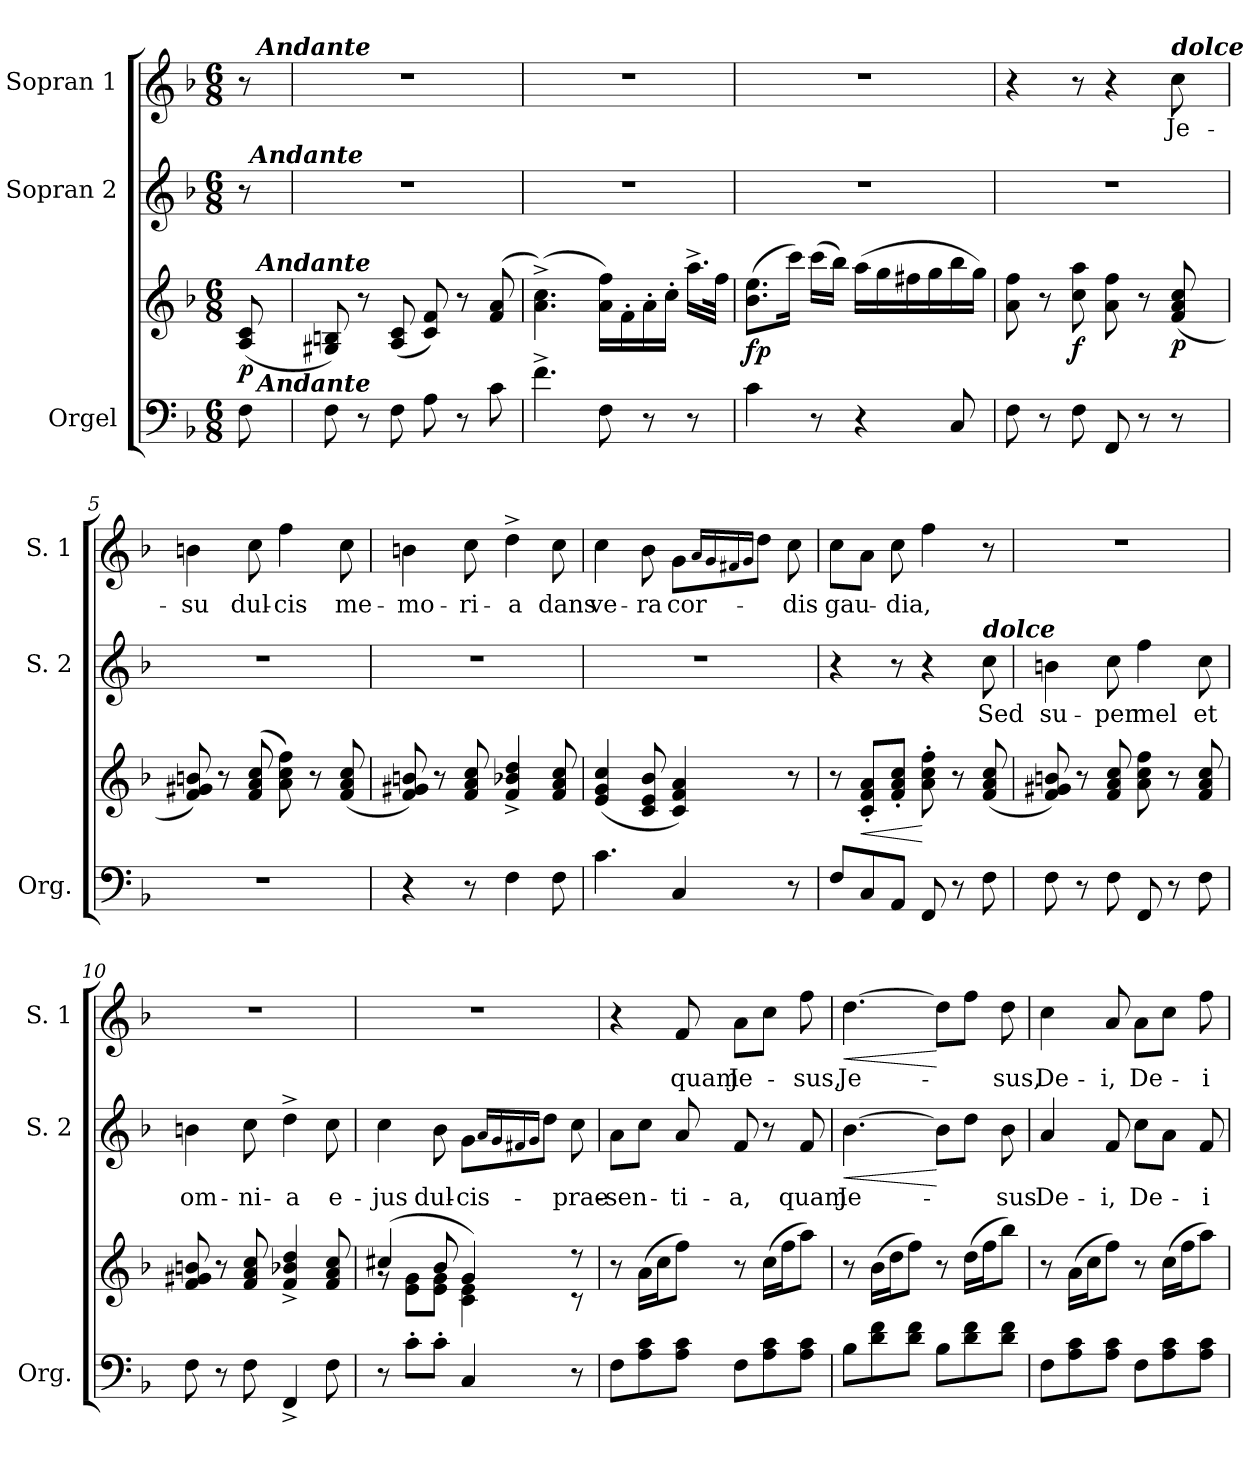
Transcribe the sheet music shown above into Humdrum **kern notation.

**kern	**kern	**dynam	**kern	**text	**dynam	**kern	**text	**dynam
*part3	*part3	*part3	*part2	*part2	*part2	*part1	*part1	*part1
*staff4	*staff3	*staff3/4	*staff2	*staff2	*staff2	*staff1	*staff1	*staff1
*I"Orgel	*	*	*I"Sopran 2	*	*	*I"Sopran 1	*	*
*I'Org.	*	*	*I'S. 2	*	*	*I'S. 1	*	*
*clefF4	*clefG2	*	*clefG2	*	*	*clefG2	*	*
*k[b-]	*k[b-]	*	*k[b-]	*	*	*k[b-]	*	*
*F:	*F:	*	*F:	*	*	*F:	*	*
*M6/8	*M6/8	*	*M6/8	*	*	*M6/8	*	*
=	=	=	=	=	=	=	=	=
!	!	!LO:DY:b	!	!	!	!	!	!
*^	*^	*	*^	*	*	*^	*	*
8F\	32ryy	(<8A/ 8c/	32ryy	p	8r	48ryy	.	.	8r	32ryy	.	.
!	!	!	!	!	!	!LO:TX:a:Bi:t=Andante	!	!	!	!	!	!
.	.	.	.	.	.	12ryy	.	.	.	.	.	.
!	!	!	!	!	!	!	!	!	!	!LO:TX:a:Bi:t=Andante	!	!
!	!	!	!LO:TX:a:Bi:t=Andante	!	!	!	!	!	!	!	!	!
!	!LO:TX:a:Bi:t=Andante	!	!	!	!	!	!	!	!	!	!	!
.	16.ryy	.	16.ryy	.	.	.	.	.	.	16.ryy	.	.
.	.	.	.	.	.	48ryy	.	.	.	.	.	.
*v	*v	*	*	*	*v	*v	*	*	*v	*v	*	*
*	*v	*v	*	*	*	*	*	*	*
=1	=1	=1	=1	=1	=1	=1	=1	=1
8F\	8G#X/ 8Bn/)	.	2.r	.	.	2.r	.	.
8r	8r	.	.	.	.	.	.	.
8F\	(<8A/ 8c/	.	.	.	.	.	.	.
8A\	8c/ 8f/)	.	.	.	.	.	.	.
8r	8r	.	.	.	.	.	.	.
8c\	(<8f/ 8a/	.	.	.	.	.	.	.
=2	=2	=2	=2	=2	=2	=2	=2	=2
4.f^>\	(>4.a\^> 4.cc\^>)	.	2.r	.	.	2.r	.	.
8F\	16a\ 16ff\LL)	.	.	.	.	.	.	.
.	16f'>\	.	.	.	.	.	.	.
8r	16a'>\	.	.	.	.	.	.	.
.	16cc'>\JJ	.	.	.	.	.	.	.
8r	16.aa^>\LL	.	.	.	.	.	.	.
.	32ff\JJk	.	.	.	.	.	.	.
=3	=3	=3	=3	=3	=3	=3	=3	=3
!	!	!LO:DY:b	!	!	!	!	!	!
4c\	(>8.b-\ 8.ee\L	fp	2.r	.	.	2.r	.	.
.	16ccc\Jk)	.	.	.	.	.	.	.
8r	(>16ccc\LL	.	.	.	.	.	.	.
.	16bb-\JJ)	.	.	.	.	.	.	.
4r	(>16aa\LL	.	.	.	.	.	.	.
.	16gg\	.	.	.	.	.	.	.
.	16ff#X\	.	.	.	.	.	.	.
.	16gg\	.	.	.	.	.	.	.
8C/	16bb-\	.	.	.	.	.	.	.
.	16gg\JJ)	.	.	.	.	.	.	.
=4	=4	=4	=4	=4	=4	=4	=4	=4
8F\	8a\ 8ff\	.	2.r	.	.	4r	.	.
8r	8r	.	.	.	.	.	.	.
!	!	!LO:DY:b	!	!	!	!	!	!
8F\	8cc\ 8aa\	f	.	.	.	8r	.	.
8FF/	8a\ 8ff\	.	.	.	.	4r	.	.
8r	8r	.	.	.	.	.	.	.
!	!	!	!	!	!	!LO:TX:a:Bi:t=dolce	!	!
!	!	!LO:DY:b	!	!	!	!	!LO:LY:b	!
8r	(<8f/ 8a/ 8cc/	p	.	.	.	8cc\	Je-	.
=5	=5	=5	=5	=5	=5	=5	=5	=5
!	!	!	!	!	!	!	!LO:LY:b	!
2.r	8f/ 8g#X/ 8bn/)	.	2.r	.	.	4bn\	-su	.
.	8r	.	.	.	.	.	.	.
!	!	!	!	!	!	!	!LO:LY:b	!
.	(8f/ 8a/ 8cc/	.	.	.	.	8cc\	dul-	.
!	!	!	!	!	!	!	!LO:LY:b	!
.	8a\ 8cc\ 8ff\)	.	.	.	.	4ff\	-cis	.
.	8r	.	.	.	.	.	.	.
!	!	!	!	!	!	!	!LO:LY:b	!
.	(<8f/ 8a/ 8cc/	.	.	.	.	8cc\	me-	.
!!LO:LB:g=z
=6	=6	=6	=6	=6	=6	=6	=6	=6
!	!	!	!	!	!	!	!LO:LY:b	!
4r	8f/ 8g#X/ 8bn/)	.	2.r	.	.	4bn\	-mo-	.
.	8r	.	.	.	.	.	.	.
!	!	!	!	!	!	!	!LO:LY:b	!
8r	8f/ 8a/ 8cc/	.	.	.	.	8cc\	-ri-	.
!	!	!	!	!	!	!	!LO:LY:b	!
4F\	4f/^< 4b-X/^< 4dd/^<	.	.	.	.	4dd^>\	-a	.
!	!	!	!	!	!	!	!LO:LY:b	!
8F\	8f/ 8a/ 8cc/	.	.	.	.	8cc\	dans	.
=7	=7	=7	=7	=7	=7	=7	=7	=7
!	!	!	!	!	!	!	!LO:LY:b	!
4.c\	(<4e/ 4g/ 4cc/	.	2.r	.	.	4cc\	ve-	.
!	!	!	!	!	!	!	!LO:LY:b	!
.	8c/ 8e/ 8b-/	.	.	.	.	8b-\	-ra	.
!	!	!	!	!	!	!	!LO:LY:b	!
4C/	4c/ 4f/ 4a/)	.	.	.	.	8g\L	cor-	.
.	.	.	.	.	.	16qa/LL	.	.
.	.	.	.	.	.	16qg/	.	.
.	.	.	.	.	.	16qf#X/	.	.
.	.	.	.	.	.	16qg/JJ	.	.
.	.	.	.	.	.	8dd\J	.	.
!	!	!	!	!	!	!	!LO:LY:b	!
8r	8r	.	.	.	.	8cc\	-dis	.
=8	=8	=8	=8	=8	=8	=8	=8	=8
!	!	!	!	!	!	!	!LO:LY:b	!
8F/L	8r	.	4r	.	.	8cc\L	gau-	.
!	!	!LO:HP:b	!	!	!	!	!	!
8C/	8c/'< 8f/'< 8a/'<L	<	.	.	.	8a\J	.	.
!	!	!	!	!	!	!	!LO:LY:b	!
8AA/J	8f/'< 8a/'< 8cc/'<J	.	8r	.	.	8cc\	-dia,	.
8FF/	8a\'> 8cc\'> 8ff\'>	[	4r	.	.	4ff\	.	.
8r	8r	.	.	.	.	.	.	.
!	!	!	!LO:TX:a:Bi:t=dolce	!	!	!	!	!
!	!	!	!	!LO:LY:b	!	!	!	!
8F\	(<8f/ 8a/ 8cc/	.	8cc\	Sed	.	8r	.	.
=9	=9	=9	=9	=9	=9	=9	=9	=9
!	!	!	!	!LO:LY:b	!	!	!	!
8F\	8f/ 8g#X/ 8bn/)	.	4bn\	su-	.	2.r	.	.
8r	8r	.	.	.	.	.	.	.
!	!	!	!	!LO:LY:b	!	!	!	!
8F\	8f/ 8a/ 8cc/	.	8cc\	-per	.	.	.	.
!	!	!	!	!LO:LY:b	!	!	!	!
8FF/	8a\ 8cc\ 8ff\	.	4ff\	mel	.	.	.	.
8r	8r	.	.	.	.	.	.	.
!	!	!	!	!LO:LY:b	!	!	!	!
8F\	8f/ 8a/ 8cc/	.	8cc\	et	.	.	.	.
=10	=10	=10	=10	=10	=10	=10	=10	=10
!	!	!	!	!LO:LY:b	!	!	!	!
8F\	8f/ 8g#X/ 8bn/	.	4bn\	om-	.	2.r	.	.
8r	8r	.	.	.	.	.	.	.
!	!	!	!	!LO:LY:b	!	!	!	!
8F\	8f/ 8a/ 8cc/	.	8cc\	-ni-	.	.	.	.
!	!	!	!	!LO:LY:b	!	!	!	!
4FF^</	4f/^< 4b-X/^< 4dd/^<	.	4dd^>\	-a	.	.	.	.
!	!	!	!	!LO:LY:b	!	!	!	!
8F\	8f/ 8a/ 8cc/	.	8cc\	e-	.	.	.	.
=11	=11	=11	=11	=11	=11	=11	=11	=11
*	*^	*	*	*	*	*	*	*
!	!	!	!	!	!LO:LY:b	!	!	!	!
8r	(4cc#X/	8rf	.	4cc\	-jus	.	2.r	.	.
8c'>\L	.	8e\ 8g\L	.	.	.	.	.	.	.
!	!	!	!	!	!LO:LY:b	!	!	!	!
8c'>\J	8b-/	8e\ 8g\J	.	8b-\	dul-	.	.	.	.
!	!	!	!	!	!LO:LY:b	!	!	!	!
4C/	4g/)	4c\ 4e\	.	8g\L	-cis-	.	.	.	.
.	.	.	.	16qa/LL	.	.	.	.	.
.	.	.	.	16qg/	.	.	.	.	.
.	.	.	.	16qf#X/	.	.	.	.	.
.	.	.	.	16qg/JJ	.	.	.	.	.
.	.	.	.	8dd\J	.	.	.	.	.
!	!	!	!	!	!LO:LY:b	!	!	!	!
8r	8r	8r	.	8cc\	-prae-	.	.	.	.
!!LO:LB:g=z
=12	=12	=12	=12	=12	=12	=12	=12	=12	=12
!	!	!	!	!	!LO:LY:b	!	!	!	!
*	*v	*v	*	*	*	*	*	*	*
8F\L	8r	.	8a\L	-sen-	.	4r	.	.
8A\ 8c\	(>16a\LL	.	8cc\J	.	.	.	.	.
.	16cc\J	.	.	.	.	.	.	.
!	!	!	!	!LO:LY:b	!	!	!LO:LY:b	!
8A\ 8c\J	8ff\J)	.	8a/	-ti-	.	8f/	quam	.
!	!	!	!	!LO:LY:b	!	!	!LO:LY:b	!
8F\L	8r	.	8f/	-a,	.	8a\L	Je-	.
8A\ 8c\	(>16cc\LL	.	8r	.	.	8cc\J	.	.
.	16ff\J	.	.	.	.	.	.	.
!	!	!	!	!LO:LY:b	!	!	!LO:LY:b	!
8A\ 8c\J	8aa\J)	.	8f/	quam	.	8ff\	-sus,	.
=13	=13	=13	=13	=13	=13	=13	=13	=13
!	!	!	!	!LO:LY:b	!LO:HP:b	!	!LO:LY:b	!LO:HP:b
8B-\L	8r	.	[4.b-\	Je-	<	[4.dd\	Je-	<
8d\ 8f\	(>16b-\LL	.	.	.	.	.	.	.
.	16dd\J	.	.	.	.	.	.	.
8d\ 8f\J	8ff\J)	.	.	.	.	.	.	.
8B-\L	8r	.	8b-\L]	.	[	8dd\L]	.	[
8d\ 8f\	(>16dd\LL	.	8dd\J	.	.	8ff\J	.	.
.	16ff\J	.	.	.	.	.	.	.
!	!	!	!	!LO:LY:b	!	!	!LO:LY:b	!
8d\ 8f\J	8bb-\J)	.	8b-\	-sus	.	8dd\	-sus,	.
=14	=14	=14	=14	=14	=14	=14	=14	=14
!	!	!	!	!LO:LY:b	!	!	!LO:LY:b	!
8F\L	8r	.	4a/	De-	.	4cc\	De-	.
8A\ 8c\	(>16a\LL	.	.	.	.	.	.	.
.	16cc\J	.	.	.	.	.	.	.
!	!	!	!	!LO:LY:b	!	!	!LO:LY:b	!
8A\ 8c\J	8ff\J)	.	8f/	-i,	.	8a/	-i,	.
!	!	!	!	!LO:LY:b	!	!	!LO:LY:b	!
8F\L	8r	.	8cc\L	De-	.	8a\L	De-	.
8A\ 8c\	(>16cc\LL	.	8a\J	.	.	8cc\J	.	.
.	16ff\J	.	.	.	.	.	.	.
!	!	!	!	!LO:LY:b	!	!	!LO:LY:b	!
8A\ 8c\J	8aa\J)	.	8f/	-i	.	8ff\	-i	.
=	=	=	=	=	=	=	=	=
*-	*-	*-	*-	*-	*-	*-	*-	*-
